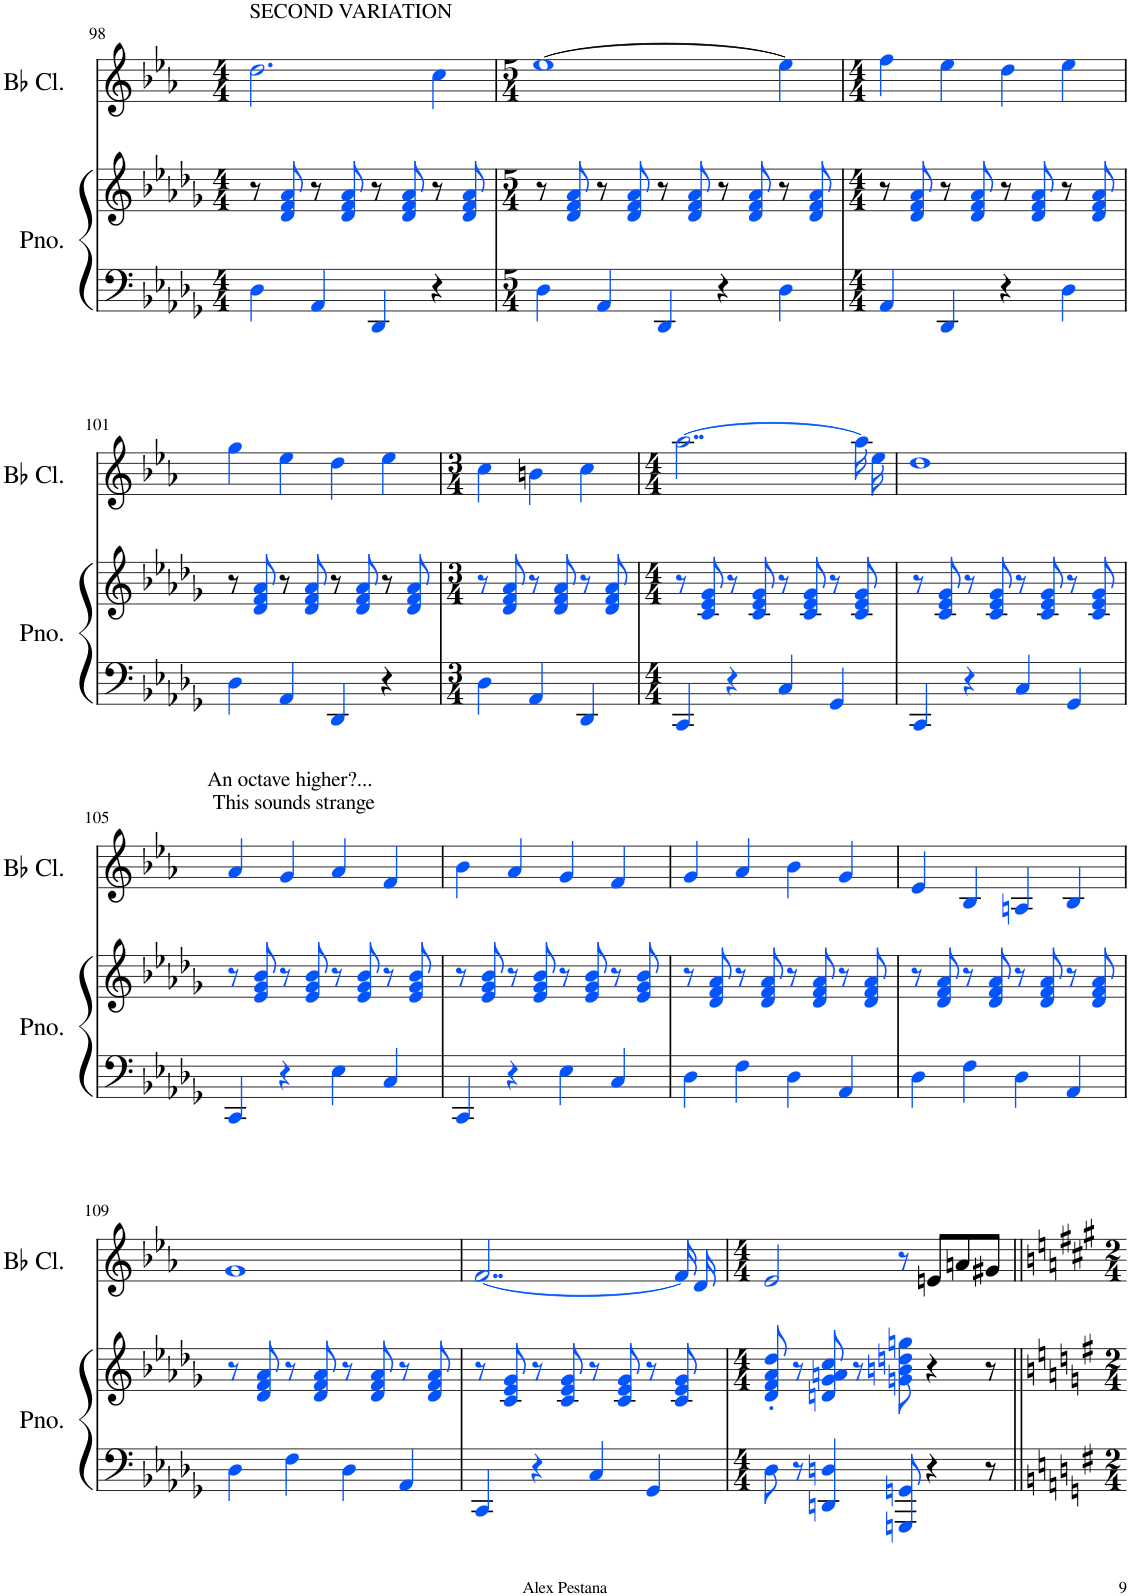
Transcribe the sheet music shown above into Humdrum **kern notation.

**kern	**kern	**kern
*part2	*part2	*part1
*staff3	*staff2	*staff1
*I"Piano	*	*I"Bb Clarinet
*I'Pno.	*	*I'Bb Cl.
!!LO:PB:g=z
*clefF4	*clefG2	*clefG2
*	*	*Trd1c2
*k[b-e-a-d-g-]	*k[b-e-a-d-g-]	*k[b-e-a-]
*M4/4	*M4/4	*M4/4
=98	=98	=98
!	!	!LO:TX:a:t=SECOND VARIATION
4D-i\	8r	2.ddi\
.	8d-i/ 8fi/ 8a-i/	.
4AA-i/	8r	.
.	8d-i/ 8fi/ 8a-i/	.
4DD-i/	8r	.
.	8d-i/ 8fi/ 8a-i/	.
4r	8r	4cci\
.	8d-i/ 8fi/ 8a-i/	.
=99	=99	=99
*M5/4	*M5/4	*M5/4
4D-i\	8r	[1ee-i
.	8d-i/ 8fi/ 8a-i/	.
4AA-i/	8r	.
.	8d-i/ 8fi/ 8a-i/	.
4DD-i/	8r	.
.	8d-i/ 8fi/ 8a-i/	.
4r	8r	.
.	8d-i/ 8fi/ 8a-i/	.
4D-i\	8r	4ee-i\]
.	8d-i/ 8fi/ 8a-i/	.
=100	=100	=100
*M4/4	*M4/4	*M4/4
4AA-i/	8r	4ffi\
.	8d-i/ 8fi/ 8a-i/	.
4DD-i/	8r	4ee-i\
.	8d-i/ 8fi/ 8a-i/	.
4r	8r	4ddi\
.	8d-i/ 8fi/ 8a-i/	.
4D-i\	8r	4ee-i\
.	8d-i/ 8fi/ 8a-i/	.
!!LO:LB:g=z
=101	=101	=101
4D-i\	8r	4ggi\
.	8d-i/ 8fi/ 8a-i/	.
4AA-i/	8r	4ee-i\
.	8d-i/ 8fi/ 8a-i/	.
4DD-i/	8r	4ddi\
.	8d-i/ 8fi/ 8a-i/	.
4r	8r	4ee-i\
.	8d-i/ 8fi/ 8a-i/	.
=102	=102	=102
*M3/4	*M3/4	*M3/4
4D-i\	8r	4cci\
.	8d-i/ 8fi/ 8a-i/	.
4AA-i/	8r	4bni\
.	8d-i/ 8fi/ 8a-i/	.
4DD-i/	8r	4cci\
.	8d-i/ 8fi/ 8a-i/	.
=103	=103	=103
*M4/4	*M4/4	*M4/4
4CCi/	8r	[2..aa-i\
.	8ci/ 8e-i/ 8g-i/	.
4r	8r	.
.	8ci/ 8e-i/ 8g-i/	.
4Ci/	8r	.
.	8ci/ 8e-i/ 8g-i/	.
4GG-i/	8r	.
.	8ci/ 8e-i/ 8g-i/	16aa-i\]
.	.	16ee-i\
=104	=104	=104
4CCi/	8r	1ddi
.	8ci/ 8e-i/ 8g-i/	.
4r	8r	.
.	8ci/ 8e-i/ 8g-i/	.
4Ci/	8r	.
.	8ci/ 8e-i/ 8g-i/	.
4GG-i/	8r	.
.	8ci/ 8e-i/ 8g-i/	.
!!LO:LB:g=z
=105	=105	=105
!	!	!LO:TX:a:t=An octave higher?...
!	!	!LO:TX:a:t=This sounds strange
4CCi/	8r	4a-i/
.	8e-i/ 8g-i/ 8b-i/	.
4r	8r	4gi/
.	8e-i/ 8g-i/ 8b-i/	.
4E-i\	8r	4a-i/
.	8e-i/ 8g-i/ 8b-i/	.
4Ci/	8r	4fi/
.	8e-i/ 8g-i/ 8b-i/	.
=106	=106	=106
4CCi/	8r	4b-i\
.	8e-i/ 8g-i/ 8b-i/	.
4r	8r	4a-i/
.	8e-i/ 8g-i/ 8b-i/	.
4E-i\	8r	4gi/
.	8e-i/ 8g-i/ 8b-i/	.
4Ci/	8r	4fi/
.	8e-i/ 8g-i/ 8b-i/	.
=107	=107	=107
4D-i\	8r	4gi/
.	8d-i/ 8fi/ 8a-i/	.
4Fi\	8r	4a-i/
.	8d-i/ 8fi/ 8a-i/	.
4D-i\	8r	4b-i\
.	8d-i/ 8fi/ 8a-i/	.
4AA-i/	8r	4gi/
.	8d-i/ 8fi/ 8a-i/	.
=108	=108	=108
4D-i\	8r	4e-i/
.	8d-i/ 8fi/ 8a-i/	.
4Fi\	8r	4B-i/
.	8d-i/ 8fi/ 8a-i/	.
4D-i\	8r	4Ani/
.	8d-i/ 8fi/ 8a-i/	.
4AA-i/	8r	4B-i/
.	8d-i/ 8fi/ 8a-i/	.
!!LO:LB:g=z
=109	=109	=109
4D-i\	8r	1gi
.	8d-i/ 8fi/ 8a-i/	.
4Fi\	8r	.
.	8d-i/ 8fi/ 8a-i/	.
4D-i\	8r	.
.	8d-i/ 8fi/ 8a-i/	.
4AA-i/	8r	.
.	8d-i/ 8fi/ 8a-i/	.
=110	=110	=110
4CCi/	8r	[2..fi/
.	8ci/ 8e-i/ 8g-i/	.
4r	8r	.
.	8ci/ 8e-i/ 8g-i/	.
4Ci/	8r	.
.	8ci/ 8e-i/ 8g-i/	.
4GG-i/	8r	.
.	8ci/ 8e-i/ 8g-i/	16fi/]
.	.	16di/
=111	=111	=111
*M4/4	*M4/4	*M4/4
8D-i\	8d-i/' 8fi/' 8a-i/' 8dd-i/'	2e-i/
8r	8r	.
4DDni/ 4Dni/	8dni/ 8g-i/ 8ani/ 8cci/	.
.	8r	.
8GGGni/ 8GGni/	8gni\ 8bni\ 8ddni\ 8ggni\	8r
4r	4r	8en/L
.	.	8an/
8r	8r	8g#X/J
=||	=||	=||
*-	*-	*-
